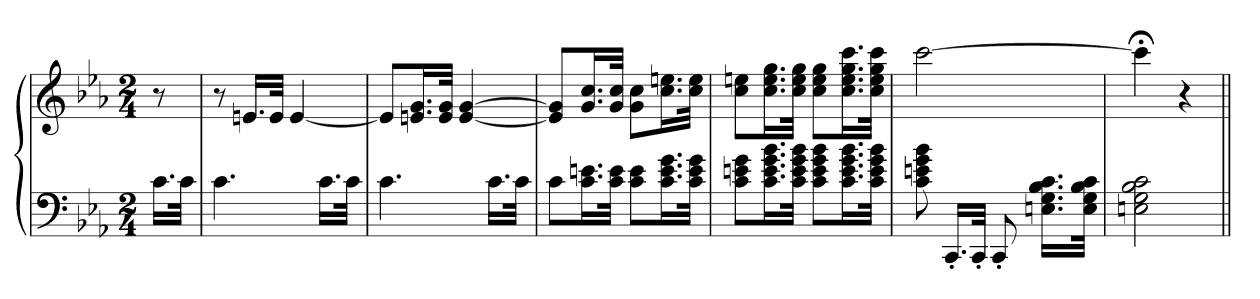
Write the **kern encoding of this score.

**kern	**kern
*part1	*part1
*staff2	*staff1
*clefF4	*clefG2
*k[b-e-a-]	*k[b-e-a-]
*E-:	*E-:
*M2/4	*M2/4
=	=
16.cLL	8r
32cJJk	.
=133	=133
4.c	8r
.	16.enLL
.	32eJJk
.	[4e
16.cLL	.
32cJJk	.
=134	=134
4.c	8eL]
.	16.en 16.gL
.	32e 32gJJk
.	[4e [4g
16.cLL	.
32cJJk	.
=135	=135
8cL	8e] 8g]L
16.c 16.enL	16.g 16.ccL
32c 32eJJk	32g 32ccJJk
8c 8eL	8g 8ccL
16.c 16.e 16.gL	16.cc 16.eenL
32c 32e 32gJJk	32cc 32eeJJk
=136	=136
8c 8en 8gL	8cc 8eenL
16.c 16.e 16.g 16.b-L	16.cc 16.ee 16.ggL
32c 32e 32g 32b-JJk	32cc 32ee 32ggJJk
8c 8e 8g 8b-L	8cc 8ee 8ggL
16.c 16.e 16.g 16.b-L	16.cc 16.ee 16.gg 16.cccL
32c 32e 32g 32b-JJk	32cc 32ee 32gg 32cccJJk
=137	=137
8c 8en 8g 8b-	[2ccc
16.CC'LL	.
32CC'JJk	.
8CC'	.
16.En 16.G 16.B- 16.cLL	.
32E 32G 32B- 32cJJk	.
=138	=138
2En 2G 2B- 2c	4ccc;<]
.	4r
=||	=||
*-	*-
